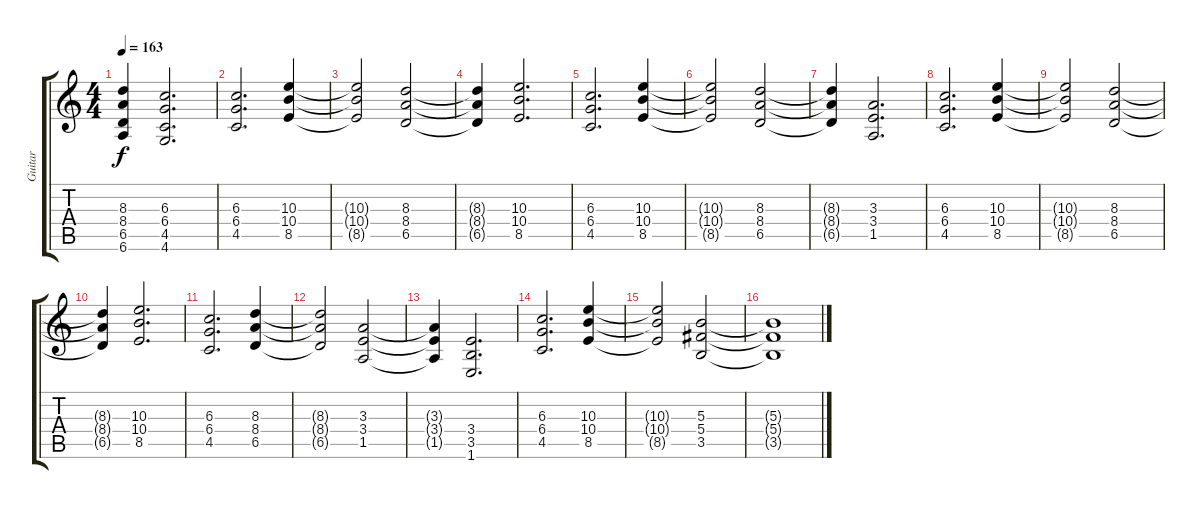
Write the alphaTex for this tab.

\track ("Guitar" "Guitar") {instrument distortionguitar}
\staff {score tabs}
\tuning (Eb4 Bb3 Gb3 Db3 Ab2 Eb2) {hide}
\ts (4 4)
\tempo 163
\clef g2
\ks c
(8.3{t} 8.4{t} 6.5{t} 6.6{t}).4{dy f} (6.3 6.4 4.5 4.6).2{d} |
(6.3 6.4 4.5).2{d} (10.3 10.4 8.5).4 |
(10.3{t} 10.4{t} 8.5{t}).2 (8.3 8.4 6.5).2 |
(8.3{t} 8.4{t} 6.5{t}).4 (10.3 10.4 8.5).2{d} |
(6.3 6.4 4.5).2{d} (10.3 10.4 8.5).4 |
(10.3{t} 10.4{t} 8.5{t}).2 (8.3 8.4 6.5).2 |
(8.3{t} 8.4{t} 6.5{t}).4 (3.3 3.4 1.5).2{d} |
(6.3 6.4 4.5).2{d} (10.3 10.4 8.5).4 |
(10.3{t} 10.4{t} 8.5{t}).2 (8.3 8.4 6.5).2 |
(8.3{t} 8.4{t} 6.5{t}).4 (10.3 10.4 8.5).2{d} |
(6.3 6.4 4.5).2{d} (8.3 8.4 6.5).4 |
(8.3{t} 8.4{t} 6.5{t}).2 (3.3 3.4 1.5).2 |
(3.3{t} 3.4{t} 1.5{t}).4 (3.4 3.5 1.6).2{d} |
(6.3 6.4 4.5).2{d} (10.3 10.4 8.5).4 |
(10.3{t} 10.4{t} 8.5{t}).2 (5.3 5.4 3.5).2 |
(5.3{t} 5.4{t} 3.5{t}).1
